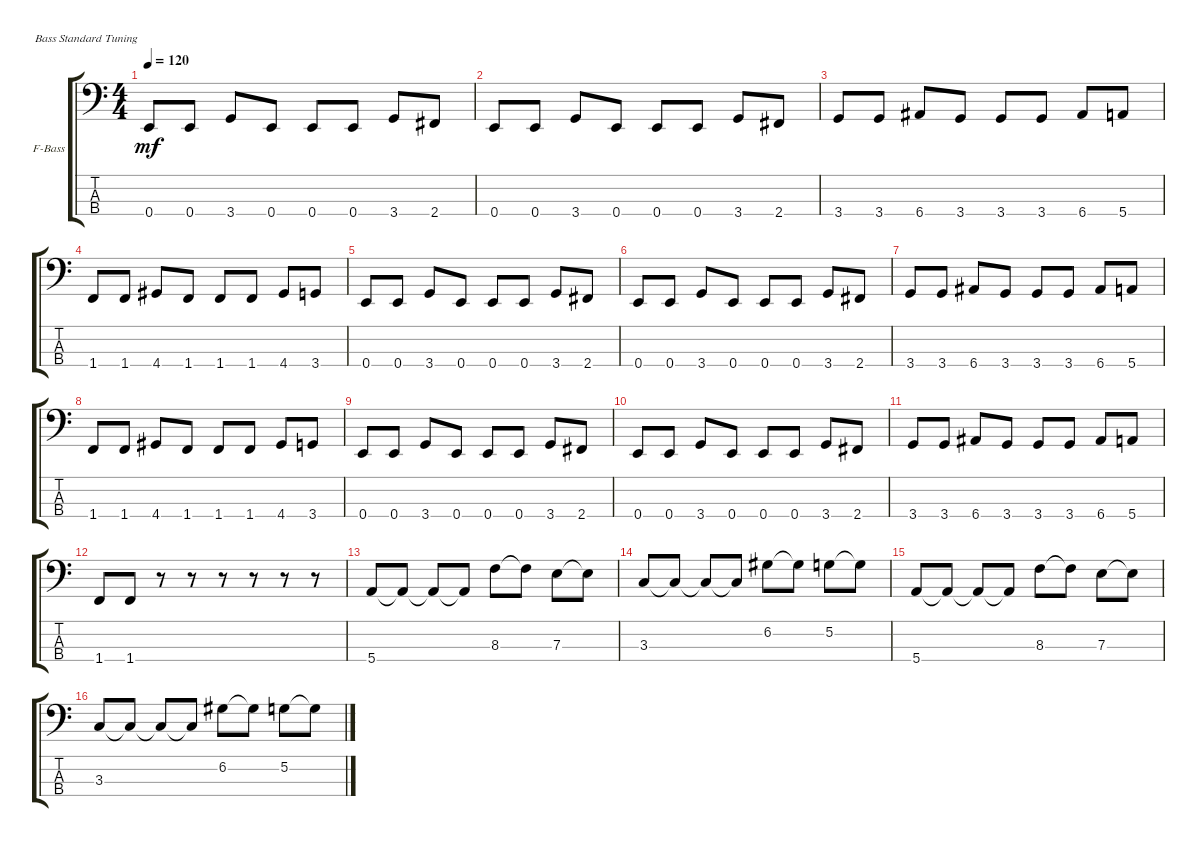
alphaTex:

\defaultSystemsLayout 4
\bracketExtendMode groupsimilarinstruments
\firstSystemTrackNameOrientation horizontal
\otherSystemsTrackNameOrientation horizontal
\track ("Fretless Bass" "F-Bass") {instrument fretlessbass}
\staff {score tabs}
\tuning (G2 D2 A1 E1)
\ts (4 4)
\tempo 120
\clef f4
\ks c
0.4.8{dy mf} 0.4.8 3.4.8 0.4.8 0.4.8 0.4.8 3.4.8 2.4.8 |
0.4.8 0.4.8 3.4.8 0.4.8 0.4.8 0.4.8 3.4.8 2.4.8 |
3.4.8 3.4.8 6.4.8 3.4.8 3.4.8 3.4.8 6.4.8 5.4.8 |
1.4.8 1.4.8 4.4.8 1.4.8 1.4.8 1.4.8 4.4.8 3.4.8 |
0.4.8 0.4.8 3.4.8 0.4.8 0.4.8 0.4.8 3.4.8 2.4.8 |
0.4.8 0.4.8 3.4.8 0.4.8 0.4.8 0.4.8 3.4.8 2.4.8 |
3.4.8 3.4.8 6.4.8 3.4.8 3.4.8 3.4.8 6.4.8 5.4.8 |
1.4.8 1.4.8 4.4.8 1.4.8 1.4.8 1.4.8 4.4.8 3.4.8 |
0.4.8 0.4.8 3.4.8 0.4.8 0.4.8 0.4.8 3.4.8 2.4.8 |
0.4.8 0.4.8 3.4.8 0.4.8 0.4.8 0.4.8 3.4.8 2.4.8 |
3.4.8 3.4.8 6.4.8 3.4.8 3.4.8 3.4.8 6.4.8 5.4.8 |
1.4.8 1.4.8 r.8 r.8 r.8 r.8 r.8 r.8 |
5.4.8 5.4{t}.8 5.4{t}.8 5.4{t}.8 8.3.8 8.3{t}.8 7.3.8 7.3{t}.8 |
3.3.8 3.3{t}.8 3.3{t}.8 3.3{t}.8 6.2.8 6.2{t}.8 5.2.8 5.2{t}.8 |
5.4.8 5.4{t}.8 5.4{t}.8 5.4{t}.8 8.3.8 8.3{t}.8 7.3.8 7.3{t}.8 |
3.3.8 3.3{t}.8 3.3{t}.8 3.3{t}.8 6.2.8 6.2{t}.8 5.2.8 5.2{t}.8
